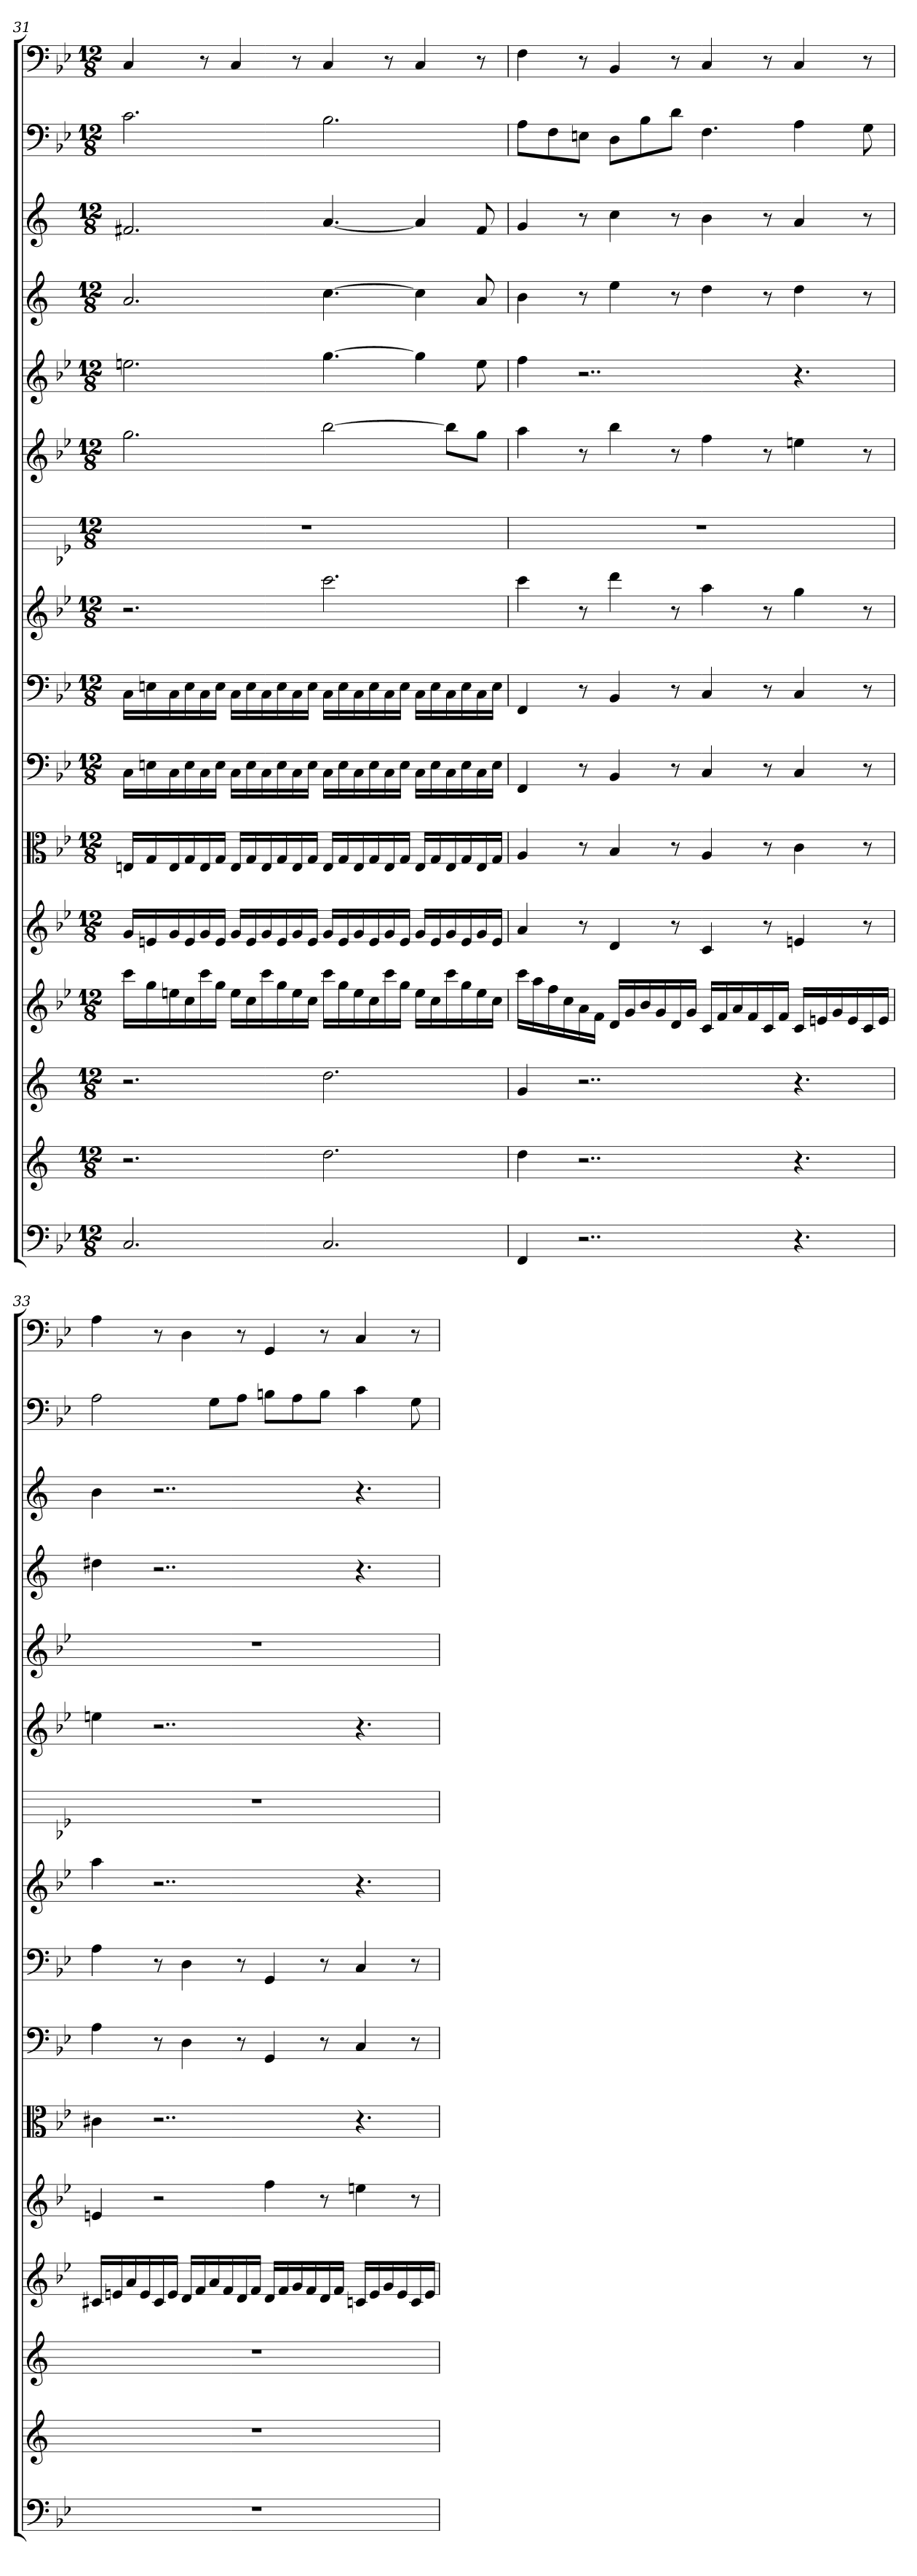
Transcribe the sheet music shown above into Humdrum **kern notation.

**kern	**kern	**kern	**kern	**kern	**kern	**kern	**kern	**kern	**kern	**kern	**kern	**kern	**kern	**kern	**kern
*part16	*part15	*part14	*part13	*part12	*part11	*part10	*part9	*part8	*part7	*part6	*part5	*part4	*part3	*part2	*part1
*staff16	*staff15	*staff14	*staff13	*staff12	*staff11	*staff10	*staff9	*staff8	*staff7	*staff6	*staff5	*staff4	*staff3	*staff2	*staff1
*clefF4	*	*	*	*	*clefC3	*clefF4	*clefF4	*	*	*	*	*	*	*clefF4	*clefF4
*k[b-e-]	*k[]	*k[]	*k[b-e-]	*k[b-e-]	*k[b-e-]	*k[b-e-]	*k[b-e-]	*k[b-e-]	*k[b-e-]	*k[b-e-]	*k[b-e-]	*k[]	*k[]	*k[b-e-]	*k[b-e-]
*B-:	*	*	*B-:	*B-:	*B-:	*B-:	*B-:	*B-:	*B-:	*B-:	*B-:	*	*	*B-:	*B-:
*M12/8	*M12/8	*M12/8	*M12/8	*M12/8	*M12/8	*M12/8	*M12/8	*M12/8	*M12/8	*M12/8	*M12/8	*M12/8	*M12/8	*M12/8	*M12/8
=31	=31	=31	=31	=31	=31	=31	=31	=31	=31	=31	=31	=31	=31	=31	=31
2.C	2.r	2.r	16cccLL	16gLL	16En/LL	16C\LL	16C\LL	2.r	1.r	2.gg	2.een	2.a	2.f#X	2.c	4C
.	.	.	16gg	16en	16G/	16En\	16En\	.	.	.	.	.	.	.	.
.	.	.	16een	16g	16E/	16C\	16C\	.	.	.	.	.	.	.	.
.	.	.	16cc	16e	16G/	16E\	16E\	.	.	.	.	.	.	.	.
.	.	.	16ccc	16g	16E/	16C\	16C\	.	.	.	.	.	.	.	8r
.	.	.	16ggJJ	16eJJ	16G/JJ	16E\JJ	16E\JJ	.	.	.	.	.	.	.	.
.	.	.	16eeLL	16gLL	16E/LL	16C\LL	16C\LL	.	.	.	.	.	.	.	4C
.	.	.	16cc	16e	16G/	16E\	16E\	.	.	.	.	.	.	.	.
.	.	.	16ccc	16g	16E/	16C\	16C\	.	.	.	.	.	.	.	.
.	.	.	16gg	16e	16G/	16E\	16E\	.	.	.	.	.	.	.	.
.	.	.	16ee	16g	16E/	16C\	16C\	.	.	.	.	.	.	.	8r
.	.	.	16ccJJ	16eJJ	16G/JJ	16E\JJ	16E\JJ	.	.	.	.	.	.	.	.
2.C	2.dd	2.dd	16cccLL	16gLL	16E/LL	16C\LL	16C\LL	2.ccc	.	[2bb-	[4.gg	[4.cc	[4.a	2.B-	4C
.	.	.	16gg	16e	16G/	16E\	16E\	.	.	.	.	.	.	.	.
.	.	.	16ee	16g	16E/	16C\	16C\	.	.	.	.	.	.	.	.
.	.	.	16cc	16e	16G/	16E\	16E\	.	.	.	.	.	.	.	.
.	.	.	16ccc	16g	16E/	16C\	16C\	.	.	.	.	.	.	.	8r
.	.	.	16ggJJ	16eJJ	16G/JJ	16E\JJ	16E\JJ	.	.	.	.	.	.	.	.
.	.	.	16eeLL	16gLL	16E/LL	16C\LL	16C\LL	.	.	.	4gg]	4cc]	4a]	.	4C
.	.	.	16cc	16e	16G/	16E\	16E\	.	.	.	.	.	.	.	.
.	.	.	16ccc	16g	16E/	16C\	16C\	.	.	8bb-L]	.	.	.	.	.
.	.	.	16gg	16e	16G/	16E\	16E\	.	.	.	.	.	.	.	.
.	.	.	16ee	16g	16E/	16C\	16C\	.	.	8ggJ	8ee	8a	8f#	.	8r
.	.	.	16ccJJ	16eJJ	16G/JJ	16E\JJ	16E\JJ	.	.	.	.	.	.	.	.
=32	=32	=32	=32	=32	=32	=32	=32	=32	=32	=32	=32	=32	=32	=32	=32
4FF	4dd	4g	16cccLL	4a	4A	4FF	4FF	4ccc	1.r	4aa	4ff	4b	4g	8A\L	4F
.	.	.	16aa	.	.	.	.	.	.	.	.	.	.	.	.
.	.	.	16ff	.	.	.	.	.	.	.	.	.	.	8F\	.
.	.	.	16cc	.	.	.	.	.	.	.	.	.	.	.	.
2..r	2..r	2..r	16a	8r	8r	8r	8r	8r	.	8r	2..r	8r	8r	8En\J	8r
.	.	.	16fJJ	.	.	.	.	.	.	.	.	.	.	.	.
.	.	.	16dLL	4d	4B-	4BB-	4BB-	4ddd	.	4bb-	.	4ee	4cc	8D\L	4BB-
.	.	.	16g	.	.	.	.	.	.	.	.	.	.	.	.
.	.	.	16b-	.	.	.	.	.	.	.	.	.	.	8B-\	.
.	.	.	16g	.	.	.	.	.	.	.	.	.	.	.	.
.	.	.	16d	8r	8r	8r	8r	8r	.	8r	.	8r	8r	8d\J	8r
.	.	.	16gJJ	.	.	.	.	.	.	.	.	.	.	.	.
.	.	.	16cLL	4c	4A	4C	4C	4aa	.	4ff	.	4dd	4b	4.F	4C
.	.	.	16f	.	.	.	.	.	.	.	.	.	.	.	.
.	.	.	16a	.	.	.	.	.	.	.	.	.	.	.	.
.	.	.	16f	.	.	.	.	.	.	.	.	.	.	.	.
.	.	.	16c	8r	8r	8r	8r	8r	.	8r	.	8r	8r	.	8r
.	.	.	16fJJ	.	.	.	.	.	.	.	.	.	.	.	.
4.r	4.r	4.r	16cLL	4en	4c	4C	4C	4gg	.	4een	4.r	4dd	4a	4A	4C
.	.	.	16en	.	.	.	.	.	.	.	.	.	.	.	.
.	.	.	16g	.	.	.	.	.	.	.	.	.	.	.	.
.	.	.	16e	.	.	.	.	.	.	.	.	.	.	.	.
.	.	.	16c	8r	8r	8r	8r	8r	.	8r	.	8r	8r	8G	8r
.	.	.	16eJJ	.	.	.	.	.	.	.	.	.	.	.	.
=33	=33	=33	=33	=33	=33	=33	=33	=33	=33	=33	=33	=33	=33	=33	=33
1.r	1.r	1.r	16c#XLL	4en	4c#X	4A	4A	4aa	1.r	4een	1.r	4dd#X	4b	2A	4A
.	.	.	16en	.	.	.	.	.	.	.	.	.	.	.	.
.	.	.	16a	.	.	.	.	.	.	.	.	.	.	.	.
.	.	.	16e	.	.	.	.	.	.	.	.	.	.	.	.
.	.	.	16c#	2r	2..r	8r	8r	2..r	.	2..r	.	2..r	2..r	.	8r
.	.	.	16eJJ	.	.	.	.	.	.	.	.	.	.	.	.
.	.	.	16dLL	.	.	4D	4D	.	.	.	.	.	.	.	4D
.	.	.	16f	.	.	.	.	.	.	.	.	.	.	.	.
.	.	.	16a	.	.	.	.	.	.	.	.	.	.	8G\L	.
.	.	.	16f	.	.	.	.	.	.	.	.	.	.	.	.
.	.	.	16d	.	.	8r	8r	.	.	.	.	.	.	8A\J	8r
.	.	.	16fJJ	.	.	.	.	.	.	.	.	.	.	.	.
.	.	.	16dLL	4ff	.	4GG	4GG	.	.	.	.	.	.	8Bn\L	4GG
.	.	.	16f	.	.	.	.	.	.	.	.	.	.	.	.
.	.	.	16g	.	.	.	.	.	.	.	.	.	.	8A\	.
.	.	.	16f	.	.	.	.	.	.	.	.	.	.	.	.
.	.	.	16d	8r	.	8r	8r	.	.	.	.	.	.	8B\J	8r
.	.	.	16fJJ	.	.	.	.	.	.	.	.	.	.	.	.
.	.	.	16cnLL	4een	4.r	4C	4C	4.r	.	4.r	.	4.r	4.r	4c	4C
.	.	.	16e	.	.	.	.	.	.	.	.	.	.	.	.
.	.	.	16g	.	.	.	.	.	.	.	.	.	.	.	.
.	.	.	16e	.	.	.	.	.	.	.	.	.	.	.	.
.	.	.	16c	8r	.	8r	8r	.	.	.	.	.	.	8G	8r
.	.	.	16eJJ	.	.	.	.	.	.	.	.	.	.	.	.
=	=	=	=	=	=	=	=	=	=	=	=	=	=	=	=
*-	*-	*-	*-	*-	*-	*-	*-	*-	*-	*-	*-	*-	*-	*-	*-
